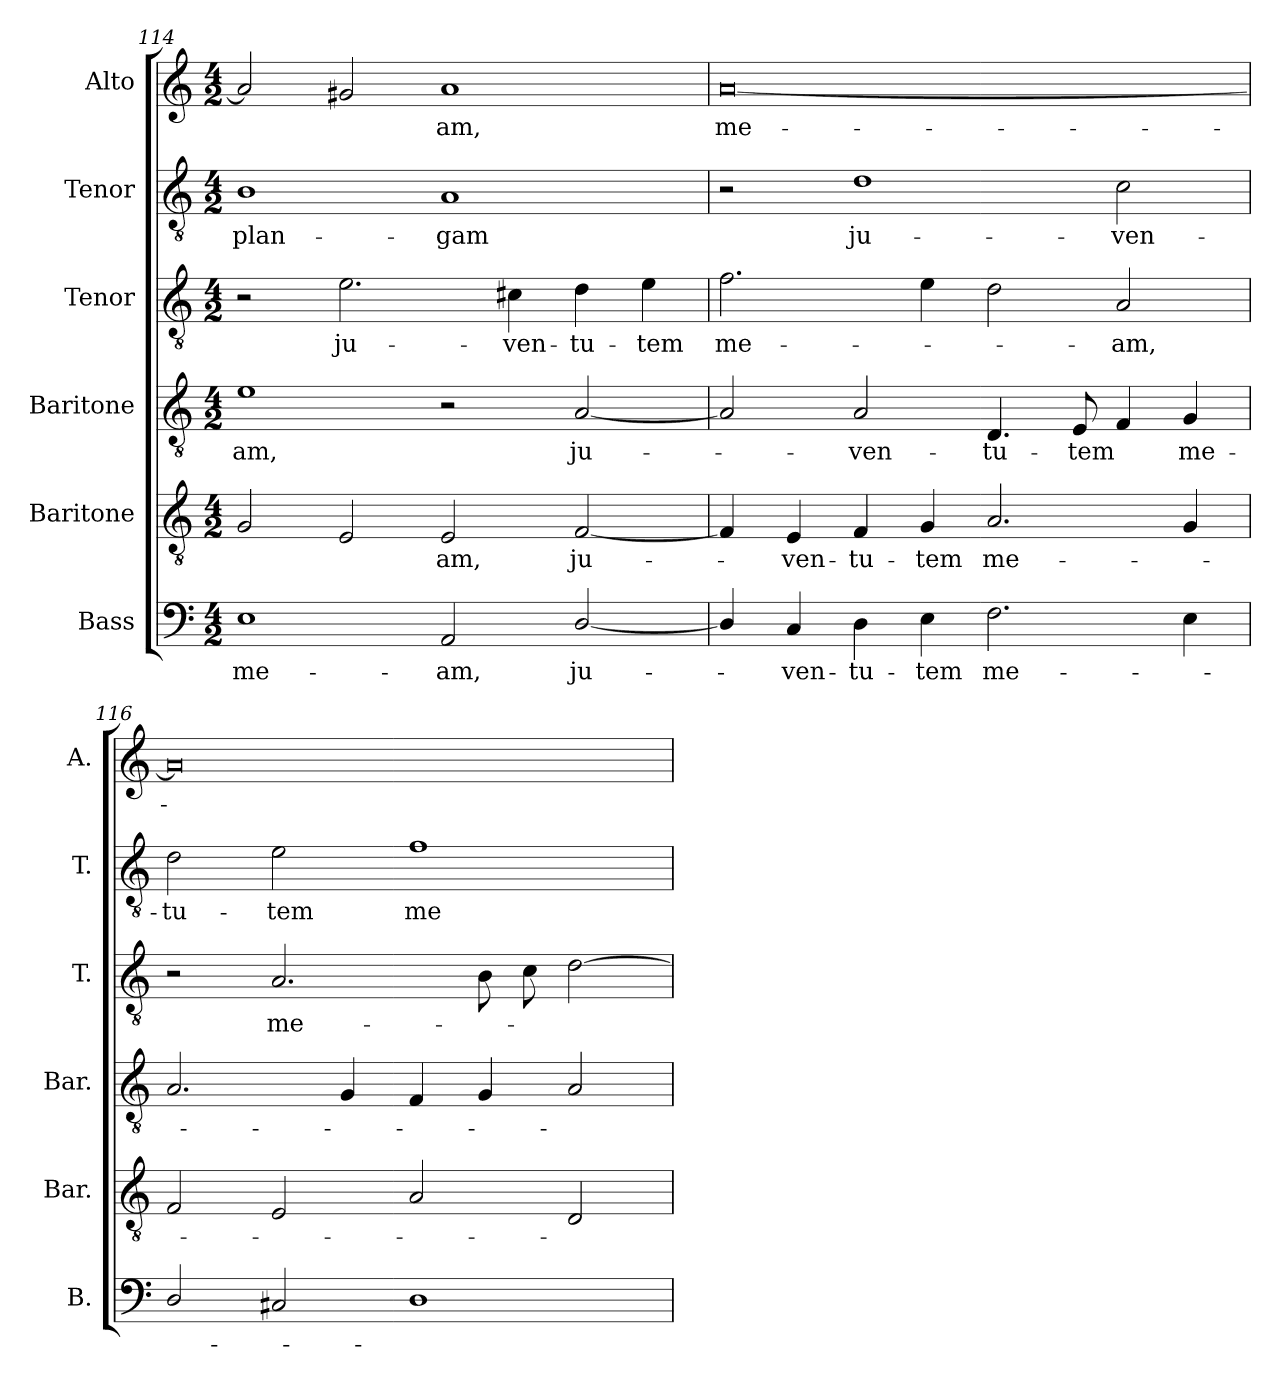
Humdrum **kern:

**kern	**text	**kern	**text	**kern	**text	**kern	**text	**kern	**text	**kern	**text
*part6	*part6	*part5	*part5	*part4	*part4	*part3	*part3	*part2	*part2	*part1	*part1
*staff6	*staff6	*staff5	*staff5	*staff4	*staff4	*staff3	*staff3	*staff2	*staff2	*staff1	*staff1
*I"Bass	*	*I"Baritone	*	*I"Baritone	*	*I"Tenor	*	*I"Tenor	*	*I"Alto	*
*I'B.	*	*I'Bar.	*	*I'Bar.	*	*I'T.	*	*I'T.	*	*I'A.	*
!!LO:LB:g=z
*clefF4	*	*clefGv2	*	*clefGv2	*	*clefGv2	*	*clefGv2	*	*clefG2	*
*	*	*ITrd7c12	*	*ITrd7c12	*	*ITrd7c12	*	*ITrd7c12	*	*	*
*k[]	*	*k[]	*	*k[]	*	*k[]	*	*k[]	*	*k[]	*
*C:	*	*C:	*	*C:	*	*C:	*	*C:	*	*C:	*
*M4/2	*	*M4/2	*	*M4/2	*	*M4/2	*	*M4/2	*	*M4/2	*
=114	=114	=114	=114	=114	=114	=114	=114	=114	=114	=114	=114
!	!LO:LY:b:color=#000000	!	!	!	!	!	!	!	!	!	!
!	!	!	!	!	!LO:LY:b:color=#000000	!	!	!	!	!	!
!	!	!	!	!	!	!	!	!	!LO:LY:b:color=#000000	!	!
1Ei	me-	2GGi/	.	1Ei	-am,	2r	.	1BBi	plan-	2ai/]	.
!	!	!	!	!	!	!	!LO:LY:b:color=#000000	!	!	!	!
.	.	2EEi/	.	.	.	2.Ei\	ju-	.	.	2g#Xi/	.
!	!LO:LY:b:color=#000000	!	!	!	!	!	!	!	!	!	!
!	!	!	!LO:LY:b:color=#000000	!	!	!	!	!	!	!	!
!	!	!	!	!	!	!	!	!	!LO:LY:b:color=#000000	!	!
!	!	!	!	!	!	!	!	!	!	!	!LO:LY:b:color=#000000
2AAi/	-am,	2EEi/	-am,	2r	.	.	.	1AAi	-gam	1ai	-am,
!	!	!	!	!	!	!	!LO:LY:b:color=#000000	!	!	!	!
.	.	.	.	.	.	4C#Xi\	-ven-	.	.	.	.
!	!LO:LY:b:color=#000000	!	!	!	!	!	!	!	!	!	!
!	!	!	!LO:LY:b:color=#000000	!	!	!	!	!	!	!	!
!	!	!	!	!	!LO:LY:b:color=#000000	!	!	!	!	!	!
!	!	!	!	!	!	!	!LO:LY:b:color=#000000	!	!	!	!
[2Di/	ju-	[2FFi/	ju-	[2AAi/	ju-	4Di\	-tu-	.	.	.	.
!	!	!	!	!	!	!	!LO:LY:b:color=#000000	!	!	!	!
.	.	.	.	.	.	4Ei\	-tem	.	.	.	.
=115	=115	=115	=115	=115	=115	=115	=115	=115	=115	=115	=115
!	!	!	!	!	!	!	!LO:LY:b:color=#000000	!	!	!	!
!	!	!	!	!	!	!	!	!	!	!	!LO:LY:b:color=#000000
4Di/]	.	4FFi/]	.	2AAi/]	.	2.Fi\	me-	2r	.	[0ai	me-
!	!LO:LY:b:color=#000000	!	!	!	!	!	!	!	!	!	!
!	!	!	!LO:LY:b:color=#000000	!	!	!	!	!	!	!	!
4Ci/	-ven-	4EEi/	-ven-	.	.	.	.	.	.	.	.
!	!LO:LY:b:color=#000000	!	!	!	!	!	!	!	!	!	!
!	!	!	!LO:LY:b:color=#000000	!	!	!	!	!	!	!	!
!	!	!	!	!	!LO:LY:b:color=#000000	!	!	!	!	!	!
!	!	!	!	!	!	!	!	!	!LO:LY:b:color=#000000	!	!
4Di\	-tu-	4FFi/	-tu-	2AAi/	-ven-	.	.	1Di	ju-	.	.
!	!LO:LY:b:color=#000000	!	!	!	!	!	!	!	!	!	!
!	!	!	!LO:LY:b:color=#000000	!	!	!	!	!	!	!	!
4Ei\	-tem	4GGi/	-tem	.	.	4Ei\	.	.	.	.	.
!	!LO:LY:b:color=#000000	!	!	!	!	!	!	!	!	!	!
!	!	!	!LO:LY:b:color=#000000	!	!	!	!	!	!	!	!
!	!	!	!	!	!LO:LY:b:color=#000000	!	!	!	!	!	!
2.Fi\	me-	2.AAi/	me-	4.DDi/	-tu-	2Di\	.	.	.	.	.
!	!	!	!	!	!LO:LY:b:color=#000000	!	!	!	!	!	!
.	.	.	.	8EEi/	-tem	.	.	.	.	.	.
!	!	!	!	!	!	!	!LO:LY:b:color=#000000	!	!	!	!
!	!	!	!	!	!	!	!	!	!LO:LY:b:color=#000000	!	!
.	.	.	.	4FFi/	.	2AAi/	-am,	2Ci\	-ven-	.	.
!	!	!	!	!	!LO:LY:b:color=#000000	!	!	!	!	!	!
4Ei\	.	4GGi/	.	4GGi/	me-	.	.	.	.	.	.
=116	=116	=116	=116	=116	=116	=116	=116	=116	=116	=116	=116
!	!	!	!	!	!	!	!	!	!LO:LY:b:color=#000000	!	!
2Di/	.	2FFi/	.	2.AAi/	.	2r	.	2Di\	-tu-	0ai]	.
!	!	!	!	!	!	!	!LO:LY:b:color=#000000	!	!	!	!
!	!	!	!	!	!	!	!	!	!LO:LY:b:color=#000000	!	!
2C#Xi/	.	2EEi/	.	.	.	2.AAi/	me-	2Ei\	-tem	.	.
.	.	.	.	4GGi/	.	.	.	.	.	.	.
!	!	!	!	!	!	!	!	!	!LO:LY:b:color=#000000	!	!
1Di	.	2AAi/	.	4FFi/	.	.	.	1Fi	me-	.	.
.	.	.	.	4GGi/	.	8BBi\	.	.	.	.	.
.	.	.	.	.	.	8Ci\	.	.	.	.	.
.	.	2DDi/	.	2AAi/	.	[2Di\	.	.	.	.	.
=	=	=	=	=	=	=	=	=	=	=	=
*-	*-	*-	*-	*-	*-	*-	*-	*-	*-	*-	*-
